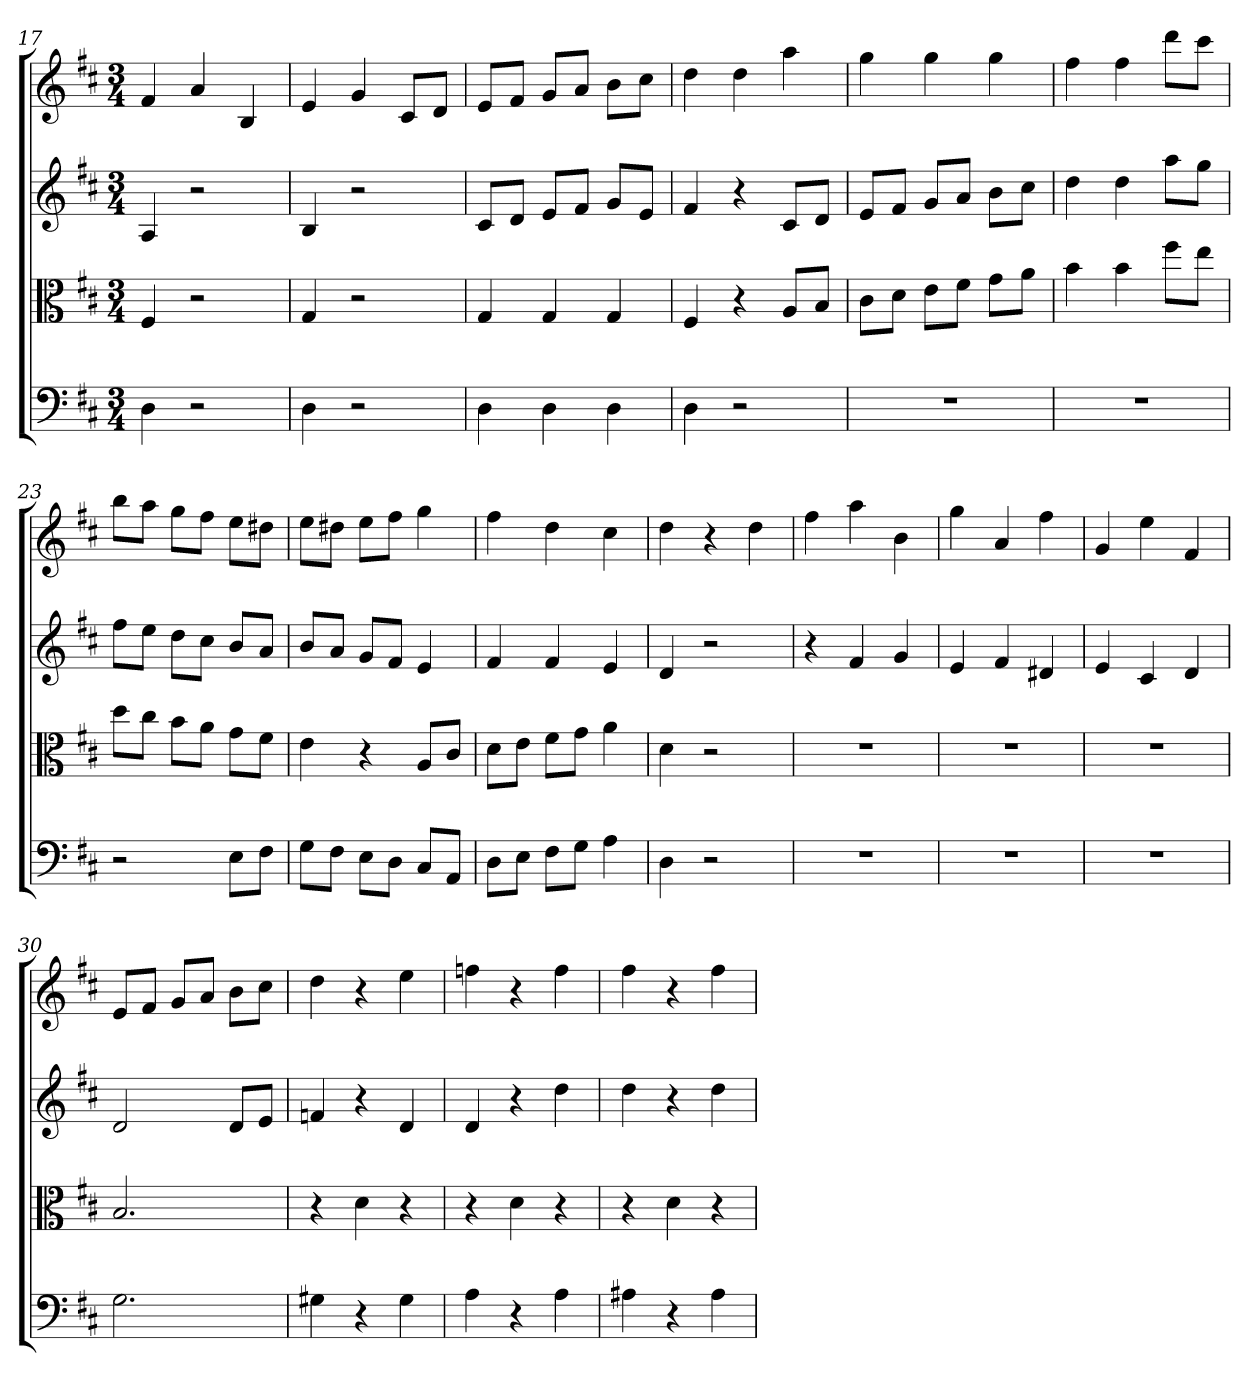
**kern	**kern	**kern	**kern
*part4	*part3	*part2	*part1
*staff4	*staff3	*staff2	*staff1
*clefF4	*clefC3	*	*
*k[f#c#]	*k[f#c#]	*k[f#c#]	*k[f#c#]
*D:	*D:	*D:	*D:
*M3/4	*M3/4	*M3/4	*M3/4
=17	=17	=17	=17
4D	4F#	4A	4f#
2r	2r	2r	4a
.	.	.	4B
=18	=18	=18	=18
4D	4G	4B	4e
2r	2r	2r	4g
.	.	.	8c#L
.	.	.	8dJ
=19	=19	=19	=19
4D	4G	8c#L	8eL
.	.	8dJ	8f#J
4D	4G	8eL	8gL
.	.	8f#J	8aJ
4D	4G	8gL	8bL
.	.	8eJ	8cc#J
=20	=20	=20	=20
4D	4F#	4f#	4dd
2r	4r	4r	4dd
.	8A/L	8c#L	4aa
.	8B/J	8dJ	.
=21	=21	=21	=21
2.r	8c#\L	8eL	4gg
.	8d\J	8f#J	.
.	8e\L	8gL	4gg
.	8f#\J	8aJ	.
.	8g\L	8bL	4gg
.	8a\J	8cc#J	.
=22	=22	=22	=22
2.r	4b	4dd	4ff#
.	4b	4dd	4ff#
.	8ff#\L	8aaL	8dddL
.	8ee\J	8ggJ	8ccc#J
=23	=23	=23	=23
2r	8dd\L	8ff#L	8bbL
.	8cc#\J	8eeJ	8aaJ
.	8b\L	8ddL	8ggL
.	8a\J	8cc#J	8ff#J
8E\L	8g\L	8bL	8eeL
8F#\J	8f#\J	8aJ	8dd#XJ
=24	=24	=24	=24
8G\L	4e	8bL	8eeL
8F#\J	.	8aJ	8dd#XJ
8E\L	4r	8gL	8eeL
8D\J	.	8f#J	8ff#J
8C#/L	8A/L	4e	4gg
8AA/J	8c#/J	.	.
=25	=25	=25	=25
8D\L	8d\L	4f#	4ff#
8E\J	8e\J	.	.
8F#\L	8f#\L	4f#	4dd
8G\J	8g\J	.	.
4A	4a	4e	4cc#
=26	=26	=26	=26
4D	4d	4d	4dd
2r	2r	2r	4r
.	.	.	4dd
=27	=27	=27	=27
2.r	2.r	4r	4ff#
.	.	4f#	4aa
.	.	4g	4b
=28	=28	=28	=28
2.r	2.r	4e	4gg
.	.	4f#	4a
.	.	4d#X	4ff#
=29	=29	=29	=29
2.r	2.r	4e	4g
.	.	4c#	4ee
.	.	4d	4f#
=30	=30	=30	=30
2.G	2.B	2d	8eL
.	.	.	8f#J
.	.	.	8gL
.	.	.	8aJ
.	.	8dL	8bL
.	.	8eJ	8cc#J
=31	=31	=31	=31
4G#X	4r	4fn	4dd
4r	4d	4r	4r
4G#	4r	4d	4ee
=32	=32	=32	=32
4A	4r	4d	4ffn
4r	4d	4r	4r
4A	4r	4dd	4ff
=33	=33	=33	=33
4A#X	4r	4dd	4ff#
4r	4d	4r	4r
4A#	4r	4dd	4ff#
=	=	=	=
*-	*-	*-	*-
